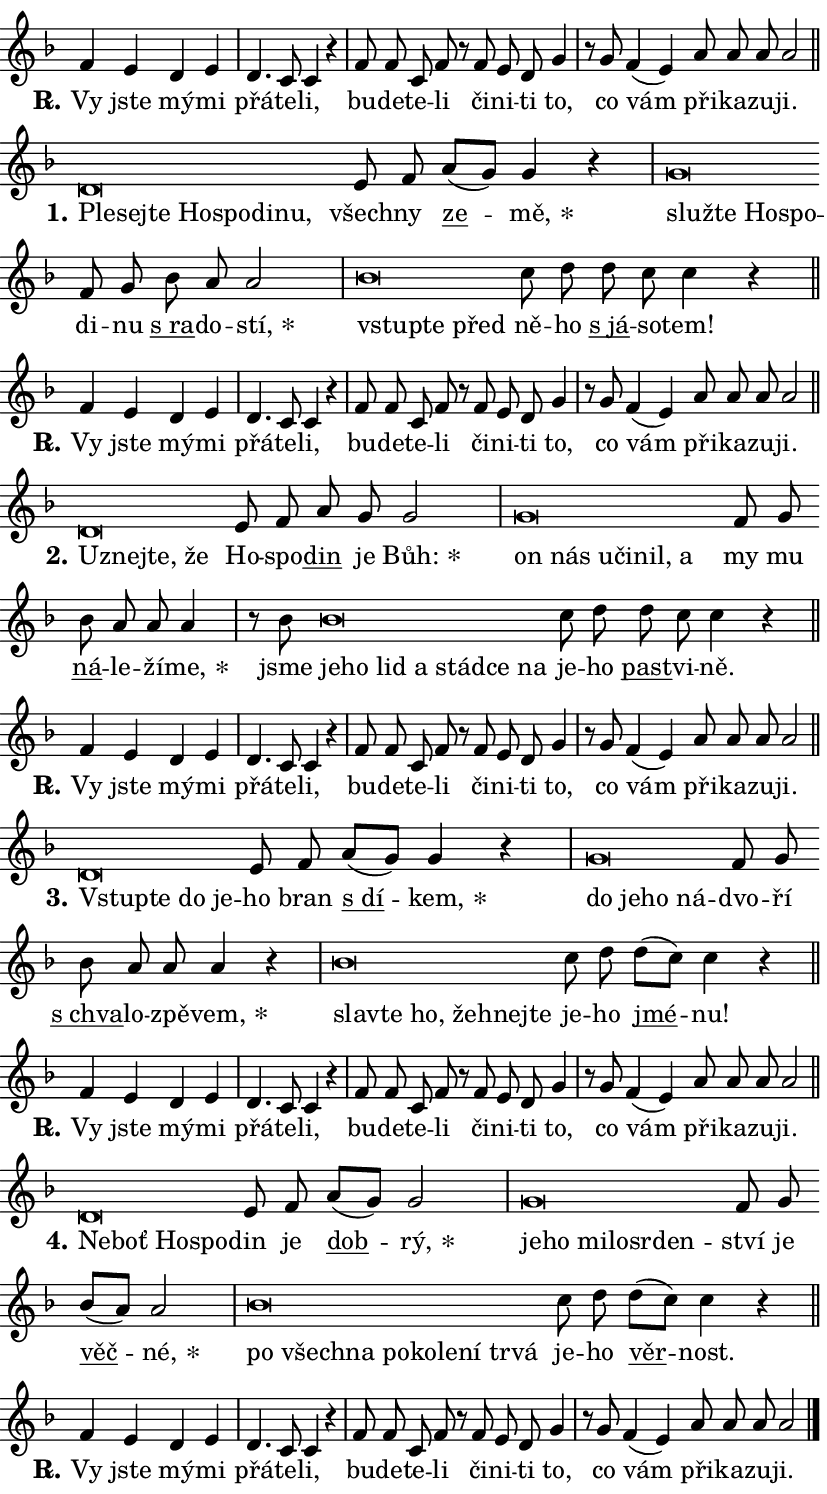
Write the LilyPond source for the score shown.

\version "2.24.0"
\header { tagline = "" }
\paper {
  indent = 0\cm
  top-margin = 0\cm
  right-margin = 0.13\cm % to fit lyric hyphens
  bottom-margin = 0\cm
  left-margin = 0\cm
  paper-width = 14\cm
  page-breaking = #ly:one-page-breaking
  system-system-spacing.basic-distance = #11
  score-system-spacing.basic-distance = #11
  ragged-last = ##f
}


%% Author: Thomas Morley
%% https://lists.gnu.org/archive/html/lilypond-user/2020-05/msg00002.html
#(define (line-position grob)
"Returns position of @var[grob} in current system:
   @code{'start}, if at first time-step
   @code{'end}, if at last time-step
   @code{'middle} otherwise
"
  (let* ((col (ly:item-get-column grob))
         (ln (ly:grob-object col 'left-neighbor))
         (rn (ly:grob-object col 'right-neighbor))
         (col-to-check-left (if (ly:grob? ln) ln col))
         (col-to-check-right (if (ly:grob? rn) rn col))
         (break-dir-left
           (and
             (ly:grob-property col-to-check-left 'non-musical #f)
             (ly:item-break-dir col-to-check-left)))
         (break-dir-right
           (and
             (ly:grob-property col-to-check-right 'non-musical #f)
             (ly:item-break-dir col-to-check-right))))
        (cond ((eqv? 1 break-dir-left) 'start)
              ((eqv? -1 break-dir-right) 'end)
              (else 'middle))))

#(define (tranparent-at-line-position vctor)
  (lambda (grob)
  "Relying on @code{line-position} select the relevant enry from @var{vctor}.
Used to determine transparency,"
    (case (line-position grob)
      ((end) (not (vector-ref vctor 0)))
      ((middle) (not (vector-ref vctor 1)))
      ((start) (not (vector-ref vctor 2))))))

noteHeadBreakVisibility =
#(define-music-function (break-visibility)(vector?)
"Makes @code{NoteHead}s transparent relying on @var{break-visibility}"
#{
  \override NoteHead.transparent =
    #(tranparent-at-line-position break-visibility)
#})

#(define delete-ledgers-for-transparent-note-heads
  (lambda (grob)
    "Reads whether a @code{NoteHead} is transparent.
If so this @code{NoteHead} is removed from @code{'note-heads} from
@var{grob}, which is supposed to be @code{LedgerLineSpanner}.
As a result ledgers are not printed for this @code{NoteHead}"
    (let* ((nhds-array (ly:grob-object grob 'note-heads))
           (nhds-list
             (if (ly:grob-array? nhds-array)
                 (ly:grob-array->list nhds-array)
                 '()))
           ;; Relies on the transparent-property being done before
           ;; Staff.LedgerLineSpanner.after-line-breaking is executed.
           ;; This is fragile ...
           (to-keep
             (remove
               (lambda (nhd)
                 (ly:grob-property nhd 'transparent #f))
               nhds-list)))
      ;; TODO find a better method to iterate over grob-arrays, similiar
      ;; to filter/remove etc for lists
      ;; For now rebuilt from scratch
      (set! (ly:grob-object grob 'note-heads)  '())
      (for-each
        (lambda (nhd)
          (ly:pointer-group-interface::add-grob grob 'note-heads nhd))
        to-keep))))

squashNotes = {
  \override NoteHead.X-extent = #'(-0.2 . 0.2)
  \override NoteHead.Y-extent = #'(-0.75 . 0)
  \override NoteHead.stencil =
    #(lambda (grob)
       (let ((pos (ly:grob-property grob 'staff-position)))
         (begin
           (if (< pos -7) (display "ERROR: Lower brevis then expected\n") (display ""))
           (if (<= pos -6) ly:text-interface::print ly:note-head::print))))
}
unSquashNotes = {
  \revert NoteHead.X-extent
  \revert NoteHead.Y-extent
  \revert NoteHead.stencil
}

hideNotes = \noteHeadBreakVisibility #begin-of-line-visible
unHideNotes = \noteHeadBreakVisibility #all-visible

% work-around for resetting accidentals
% https://lilypond.org/doc/v2.23/Documentation/notation/displaying-rhythms#unmetered-music
cadenzaMeasure = {
  \cadenzaOff
  \partial 1024 s1024
  \cadenzaOn
}

#(define-markup-command (accent layout props text) (markup?)
  "Underline accented syllable"
  (interpret-markup layout props
    #{\markup \override #'(offset . 4.3) \underline { #text }#}))

responsum = \markup \concat {
  "R" \hspace #-1.05 \path #0.1 #'((moveto 0 0.07) (lineto 0.9 0.8)) \hspace #0.05 "."
}

spaceSize = #0.6828661417322834 % exact space size for TeX Gyre Schola

\layout {
  \context {
    \Staff
    \remove "Time_signature_engraver"
    \override LedgerLineSpanner.after-line-breaking = #delete-ledgers-for-transparent-note-heads
  }
  \context {
    \Lyrics {
      \override LyricSpace.minimum-distance = \spaceSize
      \override LyricText.font-name = #"TeX Gyre Schola"
      \override LyricText.font-size = 1
      \override StanzaNumber.font-name = #"TeX Gyre Schola Bold"
      \override StanzaNumber.font-size = 1
    }
  }
  \context {
    \Score 
    \override NoteHead.text =
      #(lambda (grob) 
        (let ((pos (ly:grob-property grob 'staff-position)))
          #{\markup {
            \combine
              \halign #-0.55 \raise #(if (= pos -6) 0 0.5) \override #'(thickness . 2) \draw-line #'(3.2 . 0)
              \musicglyph "noteheads.sM1"
          }#}))
  }
}

% magnetic-lyrics.ily
%
%   written by
%     Jean Abou Samra <jean@abou-samra.fr>
%     Werner Lemberg <wl@gnu.org>
%
%   adapted by
%     Jiri Hon <jiri.hon@gmail.com>
%
% Version 2022-Apr-15

% https://www.mail-archive.com/lilypond-user@gnu.org/msg149350.html

#(define (Left_hyphen_pointer_engraver context)
   "Collect syllable-hyphen-syllable occurrences in lyrics and store
them in properties.  This engraver only looks to the left.  For
example, if the lyrics input is @code{foo -- bar}, it does the
following.

@itemize @bullet
@item
Set the @code{text} property of the @code{LyricHyphen} grob between
@q{foo} and @q{bar} to @code{foo}.

@item
Set the @code{left-hyphen} property of the @code{LyricText} grob with
text @q{foo} to the @code{LyricHyphen} grob between @q{foo} and
@q{bar}.
@end itemize

Use this auxiliary engraver in combination with the
@code{lyric-@/text::@/apply-@/magnetic-@/offset!} hook."
   (let ((hyphen #f)
         (text #f))
     (make-engraver
      (acknowledgers
       ((lyric-syllable-interface engraver grob source-engraver)
        (set! text grob)))
      (end-acknowledgers
       ((lyric-hyphen-interface engraver grob source-engraver)
        ;(when (not (grob::has-interface grob 'lyric-space-interface))
          (set! hyphen grob)));)
      ((stop-translation-timestep engraver)
       (when (and text hyphen)
         (ly:grob-set-object! text 'left-hyphen hyphen))
       (set! text #f)
       (set! hyphen #f)))))

#(define (lyric-text::apply-magnetic-offset! grob)
   "If the space between two syllables is less than the value in
property @code{LyricText@/.details@/.squash-threshold}, move the right
syllable to the left so that it gets concatenated with the left
syllable.

Use this function as a hook for
@code{LyricText@/.after-@/line-@/breaking} if the
@code{Left_@/hyphen_@/pointer_@/engraver} is active."
   (let ((hyphen (ly:grob-object grob 'left-hyphen #f)))
     (when hyphen
       (let ((left-text (ly:spanner-bound hyphen LEFT)))
         (when (grob::has-interface left-text 'lyric-syllable-interface)
           (let* ((common (ly:grob-common-refpoint grob left-text X))
                  (this-x-ext (ly:grob-extent grob common X))
                  (left-x-ext
                   (begin
                     ;; Trigger magnetism for left-text.
                     (ly:grob-property left-text 'after-line-breaking)
                     (ly:grob-extent left-text common X)))
                  ;; `delta` is the gap width between two syllables.
                  (delta (- (interval-start this-x-ext)
                            (interval-end left-x-ext)))
                  (details (ly:grob-property grob 'details))
                  (threshold (assoc-get 'squash-threshold details 0.2)))
             (when (< delta threshold)
               (let* (;; We have to manipulate the input text so that
                      ;; ligatures crossing syllable boundaries are not
                      ;; disabled.  For languages based on the Latin
                      ;; script this is essentially a beautification.
                      ;; However, for non-Western scripts it can be a
                      ;; necessity.
                      (lt (ly:grob-property left-text 'text))
                      (rt (ly:grob-property grob 'text))
                      (is-space (grob::has-interface hyphen 'lyric-space-interface))
                      (space (if is-space " " ""))
                      (extra-delta (if is-space spaceSize 0))
                      ;; Append new syllable.
                      (ltrt-space (if (and (string? lt) (string? rt))
                                (string-append lt space rt)
                                (make-concat-markup (list lt space rt))))
                      ;; Right-align `ltrt` to the right side.
                      (ltrt-space-markup (grob-interpret-markup
                               grob
                               (make-translate-markup
                                (cons (interval-length this-x-ext) 0)
                                (make-right-align-markup ltrt-space)))))
                 (begin
                   ;; Don't print `left-text`.
                   (ly:grob-set-property! left-text 'stencil #f)
                   ;; Set text and stencil (which holds all collected
                   ;; syllables so far) and shift it to the left.
                   (ly:grob-set-property! grob 'text ltrt-space)
                   (ly:grob-set-property! grob 'stencil ltrt-space-markup)
                   (ly:grob-translate-axis! grob (- (- delta extra-delta)) X))))))))))


#(define (lyric-hyphen::displace-bounds-first grob)
   ;; Make very sure this callback isn't triggered too early.
   (let ((left (ly:spanner-bound grob LEFT))
         (right (ly:spanner-bound grob RIGHT)))
     (ly:grob-property left 'after-line-breaking)
     (ly:grob-property right 'after-line-breaking)
     (ly:lyric-hyphen::print grob)))

squashThreshold = #0.4

\layout {
  \context {
    \Lyrics
    \consists #Left_hyphen_pointer_engraver
    \override LyricText.after-line-breaking =
      #lyric-text::apply-magnetic-offset!
    \override LyricHyphen.stencil = #lyric-hyphen::displace-bounds-first
    \override LyricText.details.squash-threshold = \squashThreshold
    \override LyricHyphen.minimum-distance = 0
    \override LyricHyphen.minimum-length = \squashThreshold
  }
}

squashText = \override LyricText.details.squash-threshold = 9999
unSquashText = \override LyricText.details.squash-threshold = \squashThreshold

leftText = \override LyricText.self-alignment-X = #LEFT
unLeftText = \revert LyricText.self-alignment-X

starOffset = #(lambda (grob) 
                (let ((x_offset (ly:self-alignment-interface::aligned-on-x-parent grob)))
                  (if (= x_offset 0) 0 (+ x_offset 1.2))))

star = #(define-music-function (syllable)(string?)
"Append star separator at the end of a syllable"
#{
  \once \override LyricText.X-offset = #starOffset
  \lyricmode { \markup {
    #syllable
    \override #'((font-name . "TeX Gyre Schola Bold")) \hspace #0.2 \lower #0.65 \larger "*"
  } }
#})

starAccent = #(define-music-function (syllable)(string?)
"Append star separator at the end of a syllable and make accent"
#{
  \once \override LyricText.X-offset = #starOffset
  \lyricmode { \markup {
    \accent #syllable
    \override #'((font-name . "TeX Gyre Schola Bold")) \hspace #0.2 \lower #0.65 \larger "*"
  } }
#})

breath = #(define-music-function (syllable)(string?)
"Append breathing indicator at the end of a syllable"
#{
  \lyricmode { \markup { #syllable "+" } }
#})

optionalBreath = #(define-music-function (syllable)(string?)
"Append optional breathing indicator at the end of a syllable"
#{
  \lyricmode { \markup { #syllable "(+)" } }
#})


\score {
    <<
        \new Voice = "melody" { \cadenzaOn \key f \major \relative { f'4 e d e \cadenzaMeasure \bar "|" d4. c8 c4 r \cadenzaMeasure \bar "|" f8 f c f \bar "" r f e d g4 \cadenzaMeasure \bar "|" r8 g f4( e) \bar "" a8 a a a2 \cadenzaMeasure \bar "||" \break } }
        \new Lyrics \lyricsto "melody" { \lyricmode { \set stanza = \responsum
Vy jste mý -- mi přá -- te -- li, bu -- de -- te -- li či -- ni -- ti to, co vám při -- ka -- zu -- ji. } }
    >>
    \layout {}
}

\score {
    <<
        \new Voice = "melody" { \cadenzaOn \key f \major \relative { \squashNotes d'\breve*1/16 \hideNotes \breve*1/16 \bar "" \breve*1/16 \bar "" \breve*1/16 \bar "" \breve*1/16 \bar "" \breve*1/16 \breve*1/16 \bar "" \unHideNotes \unSquashNotes e8 f \bar "" a[( g)] g4 r \cadenzaMeasure \bar "|" \squashNotes g\breve*1/16 \hideNotes \breve*1/16 \bar "" \breve*1/16 \breve*1/16 \bar "" \unHideNotes \unSquashNotes f8 g \bar "" bes a a2 \cadenzaMeasure \bar "|" \squashNotes bes\breve*1/16 \hideNotes \breve*1/16 \breve*1/16 \bar "" \unHideNotes \unSquashNotes c8 d \bar "" d c c4 r \cadenzaMeasure \bar "||" \break } }
        \new Lyrics \lyricsto "melody" { \lyricmode { \set stanza = "1."
\leftText Ple -- \squashText sej -- te Ho -- spo -- di -- nu, \unLeftText \unSquashText všech -- ny \markup \accent ze -- \star mě, \leftText služ -- \squashText te Ho -- spo -- \unLeftText \unSquashText di -- nu \markup \accent "s ra" -- do -- \star stí, \leftText vstup -- \squashText te před \unLeftText \unSquashText ně -- ho \markup \accent "s já" -- so -- tem! } }
    >>
    \layout {}
}

\score {
    <<
        \new Voice = "melody" { \cadenzaOn \key f \major \relative { f'4 e d e \cadenzaMeasure \bar "|" d4. c8 c4 r \cadenzaMeasure \bar "|" f8 f c f \bar "" r f e d g4 \cadenzaMeasure \bar "|" r8 g f4( e) \bar "" a8 a a a2 \cadenzaMeasure \bar "||" \break } }
        \new Lyrics \lyricsto "melody" { \lyricmode { \set stanza = \responsum
Vy jste mý -- mi přá -- te -- li, bu -- de -- te -- li či -- ni -- ti to, co vám při -- ka -- zu -- ji. } }
    >>
    \layout {}
}

\score {
    <<
        \new Voice = "melody" { \cadenzaOn \key f \major \relative { \squashNotes d'\breve*1/16 \hideNotes \breve*1/16 \bar "" \breve*1/16 \breve*1/16 \bar "" \unHideNotes \unSquashNotes e8 f \bar "" a g g2 \cadenzaMeasure \bar "|" \squashNotes g\breve*1/16 \hideNotes \breve*1/16 \bar "" \breve*1/16 \bar "" \breve*1/16 \bar "" \breve*1/16 \breve*1/16 \bar "" \unHideNotes \unSquashNotes f8 g \bar "" bes a a a4 \cadenzaMeasure \bar "|" r8 bes \squashNotes bes\breve*1/16 \hideNotes \breve*1/16 \bar "" \breve*1/16 \bar "" \breve*1/16 \bar "" \breve*1/16 \bar "" \breve*1/16 \breve*1/16 \bar "" \unHideNotes \unSquashNotes c8 d \bar "" d c c4 r \cadenzaMeasure \bar "||" \break } }
        \new Lyrics \lyricsto "melody" { \lyricmode { \set stanza = "2."
\leftText U -- \squashText znej -- te, že \unLeftText \unSquashText Ho -- spo -- \markup \accent din je \star Bůh: \leftText on \squashText nás u -- či -- nil, a \unLeftText \unSquashText my mu \markup \accent ná -- le -- ží -- \star me, jsme \leftText je -- \squashText ho lid a stád -- ce na \unLeftText \unSquashText je -- ho \markup \accent past -- vi -- ně. } }
    >>
    \layout {}
}

\score {
    <<
        \new Voice = "melody" { \cadenzaOn \key f \major \relative { f'4 e d e \cadenzaMeasure \bar "|" d4. c8 c4 r \cadenzaMeasure \bar "|" f8 f c f \bar "" r f e d g4 \cadenzaMeasure \bar "|" r8 g f4( e) \bar "" a8 a a a2 \cadenzaMeasure \bar "||" \break } }
        \new Lyrics \lyricsto "melody" { \lyricmode { \set stanza = \responsum
Vy jste mý -- mi přá -- te -- li, bu -- de -- te -- li či -- ni -- ti to, co vám při -- ka -- zu -- ji. } }
    >>
    \layout {}
}

\score {
    <<
        \new Voice = "melody" { \cadenzaOn \key f \major \relative { \squashNotes d'\breve*1/16 \hideNotes \breve*1/16 \bar "" \breve*1/16 \breve*1/16 \bar "" \unHideNotes \unSquashNotes e8 f \bar "" a[( g)] g4 r \cadenzaMeasure \bar "|" \squashNotes g\breve*1/16 \hideNotes \breve*1/16 \bar "" \breve*1/16 \breve*1/16 \bar "" \unHideNotes \unSquashNotes f8 g \bar "" bes a a a4 r \cadenzaMeasure \bar "|" \squashNotes bes\breve*1/16 \hideNotes \breve*1/16 \bar "" \breve*1/16 \bar "" \breve*1/16 \bar "" \breve*1/16 \breve*1/16 \bar "" \unHideNotes \unSquashNotes c8 d \bar "" d[( c)] c4 r \cadenzaMeasure \bar "||" \break } }
        \new Lyrics \lyricsto "melody" { \lyricmode { \set stanza = "3."
\leftText Vstup -- \squashText te do je -- \unLeftText \unSquashText ho bran \markup \accent "s dí" -- \star kem, \leftText do \squashText je -- ho ná -- \unLeftText \unSquashText dvo -- ří \markup \accent "s chva" -- lo -- zpě -- \star vem, \leftText sla -- \squashText vte ho, žeh -- nej -- te \unLeftText \unSquashText je -- ho \markup \accent jmé -- nu! } }
    >>
    \layout {}
}

\score {
    <<
        \new Voice = "melody" { \cadenzaOn \key f \major \relative { f'4 e d e \cadenzaMeasure \bar "|" d4. c8 c4 r \cadenzaMeasure \bar "|" f8 f c f \bar "" r f e d g4 \cadenzaMeasure \bar "|" r8 g f4( e) \bar "" a8 a a a2 \cadenzaMeasure \bar "||" \break } }
        \new Lyrics \lyricsto "melody" { \lyricmode { \set stanza = \responsum
Vy jste mý -- mi přá -- te -- li, bu -- de -- te -- li či -- ni -- ti to, co vám při -- ka -- zu -- ji. } }
    >>
    \layout {}
}

\score {
    <<
        \new Voice = "melody" { \cadenzaOn \key f \major \relative { \squashNotes d'\breve*1/16 \hideNotes \breve*1/16 \bar "" \breve*1/16 \breve*1/16 \bar "" \unHideNotes \unSquashNotes e8 f \bar "" a[( g)] g2 \cadenzaMeasure \bar "|" \squashNotes g\breve*1/16 \hideNotes \breve*1/16 \bar "" \breve*1/16 \bar "" \breve*1/16 \bar "" \breve*1/16 \breve*1/16 \bar "" \unHideNotes \unSquashNotes f8 g \bar "" bes[( a)] a2 \cadenzaMeasure \bar "|" \squashNotes bes\breve*1/16 \hideNotes \breve*1/16 \bar "" \breve*1/16 \bar "" \breve*1/16 \bar "" \breve*1/16 \bar "" \breve*1/16 \bar "" \breve*1/16 \bar "" \breve*1/16 \breve*1/16 \bar "" \unHideNotes \unSquashNotes c8 d \bar "" d[( c)] c4 r \cadenzaMeasure \bar "||" \break } }
        \new Lyrics \lyricsto "melody" { \lyricmode { \set stanza = "4."
\leftText Ne -- \squashText boť Ho -- spo -- \unLeftText \unSquashText din je \markup \accent dob -- \star rý, \leftText je -- \squashText ho mi -- lo -- sr -- den -- \unLeftText \unSquashText ství je \markup \accent věč -- \star né, \leftText po \squashText všech -- na po -- ko -- le -- ní tr -- vá \unLeftText \unSquashText je -- ho \markup \accent věr -- nost. } }
    >>
    \layout {}
}

\score {
    <<
        \new Voice = "melody" { \cadenzaOn \key f \major \relative { f'4 e d e \cadenzaMeasure \bar "|" d4. c8 c4 r \cadenzaMeasure \bar "|" f8 f c f \bar "" r f e d g4 \cadenzaMeasure \bar "|" r8 g f4( e) \bar "" a8 a a a2 \cadenzaMeasure \bar "||" \break } \bar "|." }
        \new Lyrics \lyricsto "melody" { \lyricmode { \set stanza = \responsum
Vy jste mý -- mi přá -- te -- li, bu -- de -- te -- li či -- ni -- ti to, co vám při -- ka -- zu -- ji. } }
    >>
    \layout {}
}
